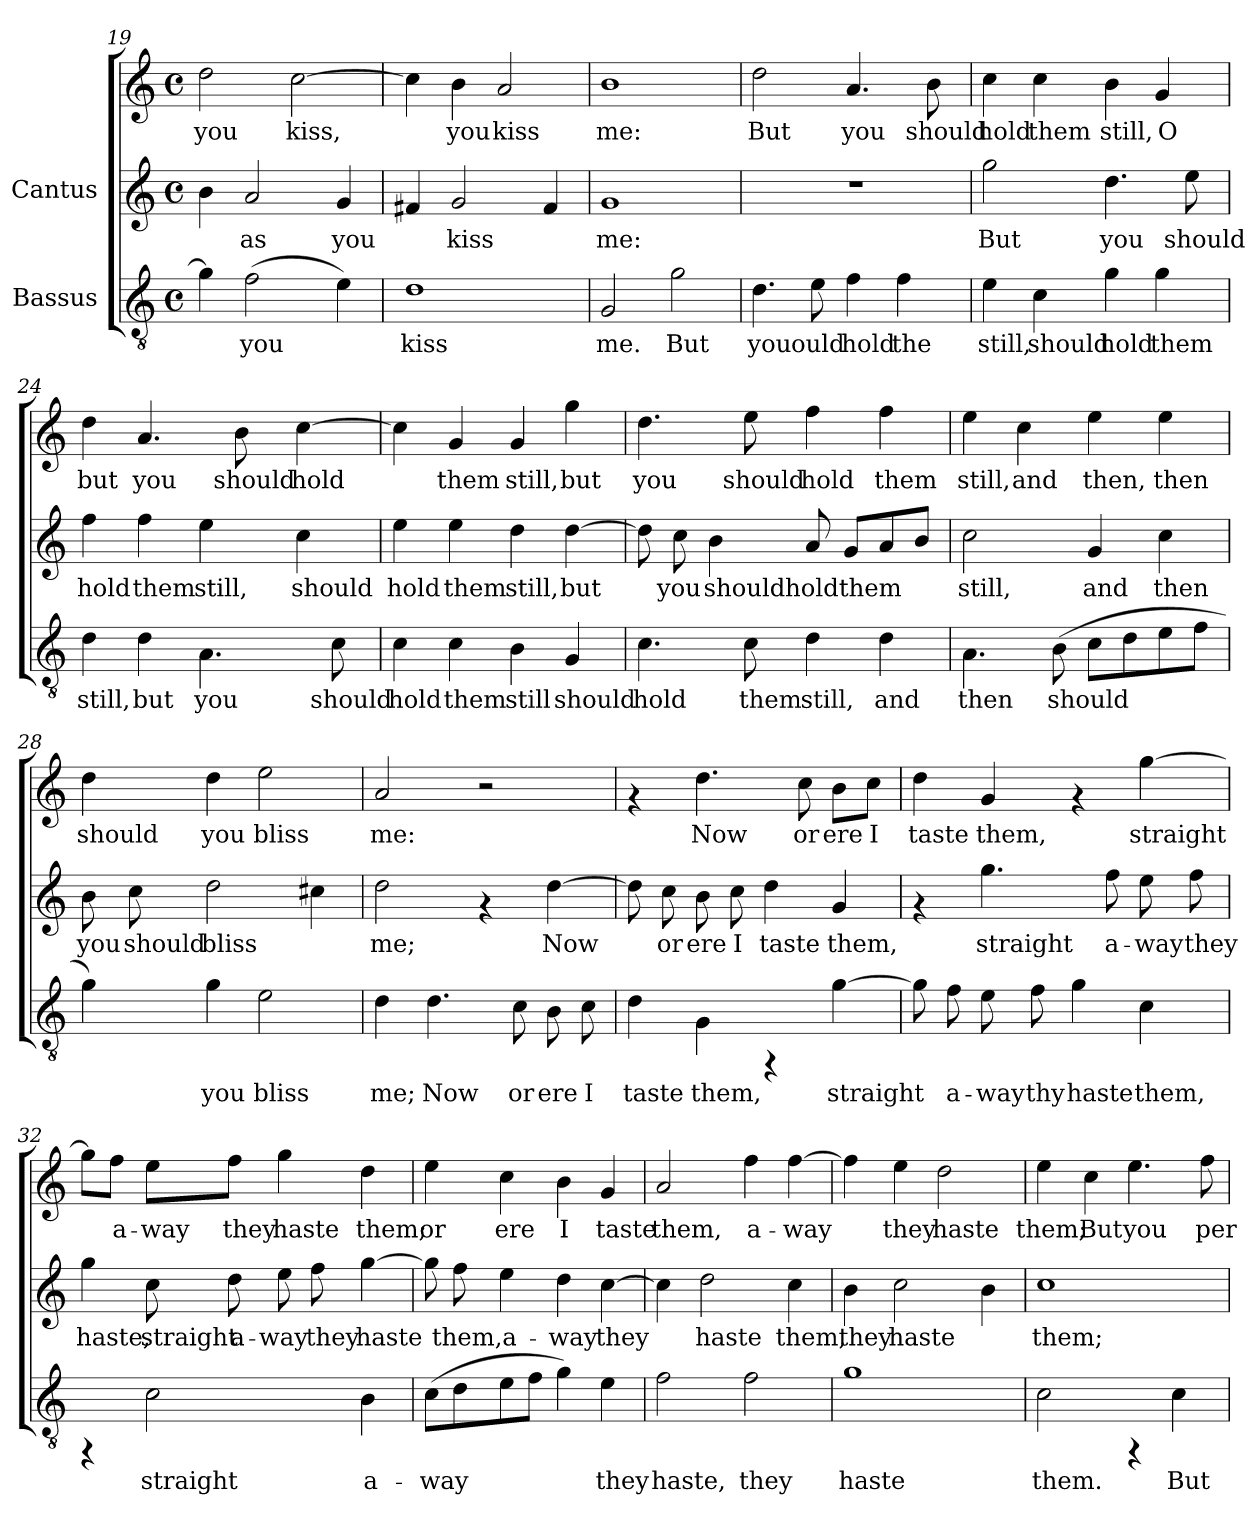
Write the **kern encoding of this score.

**kern	**text	**kern	**text	**kern	**text
*part2	*part2	*part1	*part1	*part1	*part1
*staff3	*staff3	*staff2	*staff2	*staff1	*staff1
*I"Bassus	*	*I"Cantus	*	*	*
*clefGv2	*	*clefG2	*	*clefG2	*
*M4/4	*	*M4/4	*	*M4/4	*
*met(c)	*	*met(c)	*	*met(c)	*
=19	=19	=19	=19	=19	=19
!	!LO:LY:b:cj	!	!LO:LY:b:cj	!	!LO:LY:b:cj
4g\]	.	4b\	.	2dd\	-you
!	!LO:LY:b:cj	!	!LO:LY:b:cj	!	!
(>2f\	you	2a/	as	.	.
!	!	!	!	!	!LO:LY:b:cj
.	.	.	.	[>2cc\	kiss,
!	!LO:LY:b:cj	!	!LO:LY:b:cj	!	!
4e\)	.	4g/	you	.	.
=20	=20	=20	=20	=20	=20
!	!LO:LY:b:cj	!	!LO:LY:b:cj	!	!LO:LY:b:cj
1d	kiss	4f#X/	.	4cc\]	.
!	!	!	!LO:LY:b:cj	!	!LO:LY:b:cj
.	.	2g/	kiss	4b\	you
!	!	!	!	!	!LO:LY:b:cj
.	.	.	.	2a/	kiss
!	!	!	!LO:LY:b:cj	!	!
.	.	4f#/	.	.	.
!!LO:PB:g=z
=21	=21	=21	=21	=21	=21
!	!LO:LY:b:cj	!	!LO:LY:b:cj	!	!LO:LY:b:cj
2G/	me.	1g	me:	1b	me:
!	!LO:LY:b:cj	!	!	!	!
2g\	But	.	.	.	.
=22	=22	=22	=22	=22	=22
!	!LO:LY:b:cj	!	!	!	!LO:LY:b:cj
4.d\	you	1r	.	2dd\	But
!	!LO:LY:b:cj	!	!	!	!
8e\	ould	.	.	.	.
!	!LO:LY:b:cj	!	!	!	!LO:LY:b:cj
4f\	hold	.	.	4.a/	you
!	!LO:LY:b:cj	!	!	!	!
4f\	the	.	.	.	.
!	!	!	!	!	!LO:LY:b:cj
.	.	.	.	8b\	should
=23	=23	=23	=23	=23	=23
!	!LO:LY:b:cj	!	!LO:LY:b:cj	!	!LO:LY:b:cj
4e\	still,	2gg\	But	4cc\	hold
!	!LO:LY:b:cj	!	!	!	!LO:LY:b:cj
4c\	should	.	.	4cc\	them
!	!LO:LY:b:cj	!	!LO:LY:b:cj	!	!LO:LY:b:cj
4g\	hold	4.dd\	you	4b\	still,
!	!LO:LY:b:cj	!	!	!	!LO:LY:b:cj
4g\	them	.	.	4g/	O
!	!	!	!LO:LY:b:cj	!	!
.	.	8ee\	should	.	.
=24	=24	=24	=24	=24	=24
!	!LO:LY:b:cj	!	!LO:LY:b:cj	!	!LO:LY:b:cj
4d\	still,	4ff\	hold	4dd\	but
!	!LO:LY:b:cj	!	!LO:LY:b:cj	!	!LO:LY:b:cj
4d\	but	4ff\	them	4.a/	you
!	!LO:LY:b:cj	!	!LO:LY:b:cj	!	!
4.A\	you	4ee\	still,	.	.
!	!	!	!	!	!LO:LY:b:cj
.	.	.	.	8b\	should
!	!	!	!LO:LY:b:cj	!	!LO:LY:b:cj
.	.	4cc\	should	[>4cc\	hold
!	!LO:LY:b:cj	!	!	!	!
8c\	should	.	.	.	.
!!LO:LB:g=z
=25	=25	=25	=25	=25	=25
!	!LO:LY:b:cj	!	!LO:LY:b:cj	!	!LO:LY:b:cj
4c\	hold	4ee\	hold	4cc\]	.
!	!LO:LY:b:cj	!	!LO:LY:b:cj	!	!LO:LY:b:cj
4c\	them	4ee\	them	4g/	them
!	!LO:LY:b:cj	!	!LO:LY:b:cj	!	!LO:LY:b:cj
4B\	still	4dd\	still,	4g/	still,
!	!LO:LY:b:cj	!	!LO:LY:b:cj	!	!LO:LY:b:cj
4G/	should	[>4dd\	but	4gg\	but
=26	=26	=26	=26	=26	=26
!	!LO:LY:b:cj	!	!LO:LY:b:cj	!	!LO:LY:b:cj
4.c\	hold	8dd\]	.	4.dd\	you
!	!	!	!LO:LY:b:cj	!	!
.	.	8cc\	you	.	.
!	!	!	!LO:LY:b:cj	!	!
.	.	4b\	should	.	.
!	!LO:LY:b:cj	!	!	!	!LO:LY:b:cj
8c\	them	.	.	8ee\	should
!	!LO:LY:b:cj	!	!LO:LY:b:cj	!	!LO:LY:b:cj
4d\	still,	8a/	hold	4ff\	hold
!	!	!	!LO:LY:b:cj	!	!
.	.	8g/L	them	.	.
!	!LO:LY:b:cj	!	!LO:LY:b:cj	!	!LO:LY:b:cj
4d\	and	8a/	.	4ff\	them
!	!	!	!LO:LY:b:cj	!	!
.	.	8b/J	.	.	.
=27	=27	=27	=27	=27	=27
!	!LO:LY:b:cj	!	!LO:LY:b:cj	!	!LO:LY:b:cj
4.A\	then	2cc\	still,	4ee\	still,
!	!	!	!	!	!LO:LY:b:cj
.	.	.	.	4cc\	and
!	!LO:LY:b:cj	!	!	!	!
(>8B\	should	.	.	.	.
!	!LO:LY:b:cj	!	!LO:LY:b:cj	!	!LO:LY:b:cj
8c\L	.	4g/	and	4ee\	then,
!	!LO:LY:b:cj	!	!	!	!
8d\	.	.	.	.	.
!	!LO:LY:b:cj	!	!LO:LY:b:cj	!	!LO:LY:b:cj
8e\	.	4cc\	then	4ee\	then
!	!LO:LY:b:cj	!	!	!	!
8f\J	.	.	.	.	.
=28	=28	=28	=28	=28	=28
!	!LO:LY:b:cj	!	!LO:LY:b:cj	!	!LO:LY:b:cj
4g\)	.	8b\	you	4dd\	should
!	!	!	!LO:LY:b:cj	!	!
.	.	8cc\	should	.	.
!	!LO:LY:b:cj	!	!LO:LY:b:cj	!	!LO:LY:b:cj
4g\	you	2dd\	bliss	4dd\	you
!	!LO:LY:b:cj	!	!	!	!LO:LY:b:cj
2e\	bliss	.	.	2ee\	bliss
!	!	!	!LO:LY:b:cj	!	!
.	.	4cc#X\	.	.	.
!!LO:LB:g=z
=29	=29	=29	=29	=29	=29
!	!LO:LY:b:cj	!	!LO:LY:b:cj	!	!LO:LY:b:cj
4d\	me;	2dd\	me;	2a/	me:
!	!LO:LY:b:cj	!	!	!	!
4.d\	Now	.	.	.	.
.	.	4rf	.	2r	.
!	!LO:LY:b:cj	!	!	!	!
8c\	or	.	.	.	.
!	!LO:LY:b:cj	!	!LO:LY:b:cj	!	!
8B\	ere	[>4dd\	Now	.	.
!	!LO:LY:b:cj	!	!	!	!
8c\	I	.	.	.	.
=30	=30	=30	=30	=30	=30
!	!LO:LY:b:cj	!	!LO:LY:b:cj	!	!
4d\	taste	8dd\]	.	4rf	.
!	!	!	!LO:LY:b:cj	!	!
.	.	8cc\	or	.	.
!	!LO:LY:b:cj	!	!LO:LY:b:cj	!	!LO:LY:b:cj
4G\	them,	8b\	ere	4.dd\	Now
!	!	!	!LO:LY:b:cj	!	!
.	.	8cc\	I	.	.
!	!	!	!LO:LY:b:cj	!	!
4rFF	.	4dd\	taste	.	.
!	!	!	!	!	!LO:LY:b:cj
.	.	.	.	8cc\	or
!	!LO:LY:b:cj	!	!LO:LY:b:cj	!	!LO:LY:b:cj
[>4g\	straight	4g/	them,	8b\L	ere
!	!	!	!	!	!LO:LY:b:cj
.	.	.	.	8cc\J	I
=31	=31	=31	=31	=31	=31
!	!LO:LY:b:cj	!	!	!	!LO:LY:b:cj
8g\]	.	4rf	.	4dd\	taste
!	!LO:LY:b:cj	!	!	!	!
8f\	a-	.	.	.	.
!	!LO:LY:b:cj	!	!LO:LY:b:cj	!	!LO:LY:b:cj
8e\	-way	4.gg\	straight	4g/	them,
!	!LO:LY:b:cj	!	!	!	!
8f\	thy	.	.	.	.
!	!LO:LY:b:cj	!	!	!	!
4g\	haste	.	.	4rf	.
!	!	!	!LO:LY:b:cj	!	!
.	.	8ff\	a-	.	.
!	!LO:LY:b:cj	!	!LO:LY:b:cj	!	!LO:LY:b:cj
4c\	them,	8ee\	-way	[>4gg\	straight
!	!	!	!LO:LY:b:cj	!	!
.	.	8ff\	they	.	.
!!LO:LB:g=z
=32	=32	=32	=32	=32	=32
!	!	!	!LO:LY:b:cj	!	!LO:LY:b:cj
4rFF	.	4gg\	haste,	8gg\L]	.
!	!	!	!	!	!LO:LY:b:cj
.	.	.	.	8ff\J	a-
!	!LO:LY:b:cj	!	!LO:LY:b:cj	!	!LO:LY:b:cj
2c\	straight	8cc\	straight	8ee\L	-way
!	!	!	!LO:LY:b:cj	!	!LO:LY:b:cj
.	.	8dd\	a-	8ff\J	they
!	!	!	!LO:LY:b:cj	!	!LO:LY:b:cj
.	.	8ee\	-way	4gg\	haste
!	!	!	!LO:LY:b:cj	!	!
.	.	8ff\	they	.	.
!	!LO:LY:b:cj	!	!LO:LY:b:cj	!	!LO:LY:b:cj
4B\	a-	[>4gg\	haste	4dd\	them;
=33	=33	=33	=33	=33	=33
!	!LO:LY:b:cj	!	!LO:LY:b:cj	!	!LO:LY:b:cj
(>8c\L	-way	8gg\]	.	4ee\	or
!	!LO:LY:b:cj	!	!LO:LY:b:cj	!	!
8d\	.	8ff\	them,	.	.
!	!LO:LY:b:cj	!	!LO:LY:b:cj	!	!LO:LY:b:cj
8e\	.	4ee\	a-	4cc\	ere
!	!LO:LY:b:cj	!	!	!	!
8f\J	.	.	.	.	.
!	!LO:LY:b:cj	!	!LO:LY:b:cj	!	!LO:LY:b:cj
4g\)	.	4dd\	-way	4b\	I
!	!LO:LY:b:cj	!	!LO:LY:b:cj	!	!LO:LY:b:cj
4e\	they	[>4cc\	they	4g/	taste
=34	=34	=34	=34	=34	=34
!	!LO:LY:b:cj	!	!LO:LY:b:cj	!	!LO:LY:b:cj
2f\	haste,	4cc\]	.	2a/	them,
!	!	!	!LO:LY:b:cj	!	!
.	.	2dd\	haste	.	.
!	!LO:LY:b:cj	!	!	!	!LO:LY:b:cj
2f\	they	.	.	4ff\	a-
!	!	!	!LO:LY:b:cj	!	!LO:LY:b:cj
.	.	4cc\	them,	[>4ff\	-way
=35	=35	=35	=35	=35	=35
!	!LO:LY:b:cj	!	!LO:LY:b:cj	!	!LO:LY:b:cj
1g	haste	4b\	they	4ff\]	.
!	!	!	!LO:LY:b:cj	!	!LO:LY:b:cj
.	.	2cc\	haste	4ee\	they
!	!	!	!	!	!LO:LY:b:cj
.	.	.	.	2dd\	haste
!	!	!	!LO:LY:b:cj	!	!
.	.	4b\	.	.	.
!!LO:LB:g=z
=36	=36	=36	=36	=36	=36
!	!LO:LY:b:cj	!	!LO:LY:b:cj	!	!LO:LY:b:cj
2c\	them.	1cc	-them;	4ee\	them;
!	!	!	!	!	!LO:LY:b:cj
.	.	.	.	4cc\	But
!	!	!	!	!	!LO:LY:b:cj
4rFF	.	.	.	4.ee\	you
!	!LO:LY:b:cj	!	!	!	!
4c\	But	.	.	.	.
!	!	!	!	!	!LO:LY:b:cj
.	.	.	.	8ff\	per-
=	=	=	=	=	=
*-	*-	*-	*-	*-	*-
